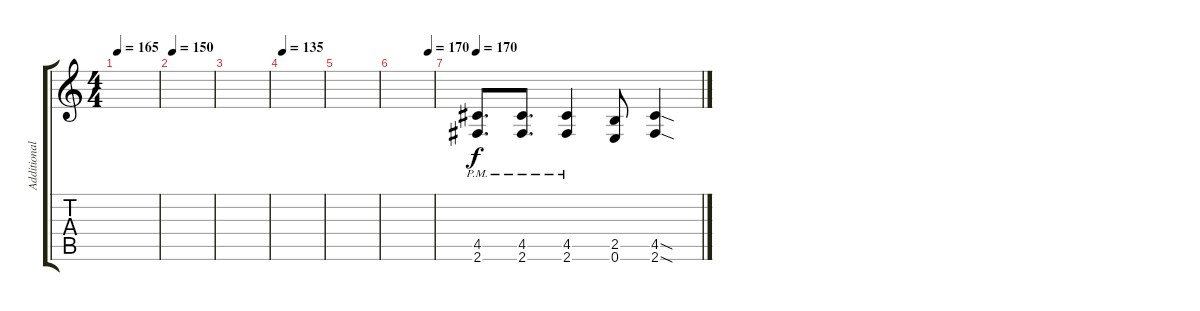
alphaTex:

\track ("Additional Gtr" "Additional") {instrument distortionguitar}
\staff {score tabs}
\tuning (E4 B3 G3 D3 A2 E2) {hide}
\ts (4 4)
\tempo 165
\clef g2
\ks c
|
\tempo 150
|
|
\tempo 135
|
|
\tempo (170 0.875)
|
\tempo 170
(4.5{pm} 2.6{pm}).8{d volume 13} (4.5{pm} 2.6{pm}).8{d} (4.5{pm} 2.6{pm}).4 (2.5 0.6).8 (4.5{sod} 2.6{sod}).4
